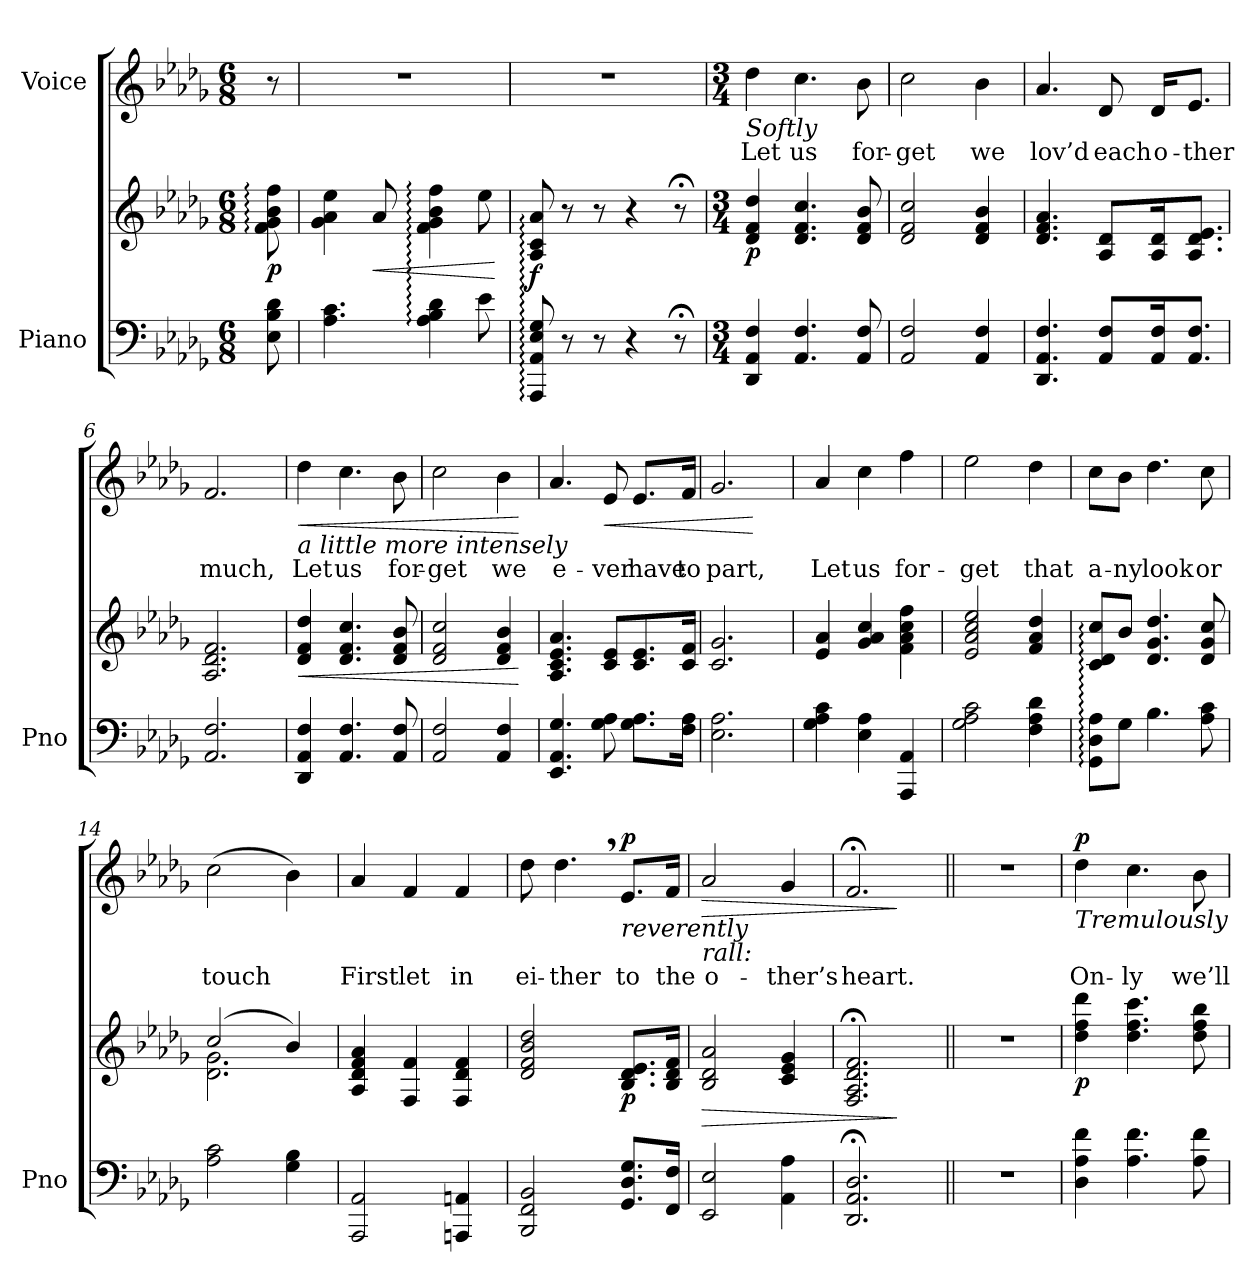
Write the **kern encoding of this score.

**kern	**kern	**dynam	**kern	**text	**dynam
*part2	*part2	*part2	*part1	*part1	*part1
*staff3	*staff2	*staff2/3	*staff1	*staff1	*staff1
*I"Piano	*	*	*I"Voice	*	*
*I'Pno	*	*	*	*	*
*clefF4	*clefG2	*	*clefG2	*	*
*k[b-e-a-d-g-]	*k[b-e-a-d-g-]	*	*k[b-e-a-d-g-]	*	*
*M6/8	*M6/8	*	*M6/8	*	*
=	=	=	=	=	=
!	!	!LO:DY:b	!	!	!
8E-\ 8B-\ 8d-\	8f\:: 8g-\:: 8b-\:: 8ff\::	p	8r	.	.
=1	=1	=1	=1	=1	=1
4.A-\ 4.c\	4g-\ 4a-\ 4ee-\	.	2.r	.	.
!	!	!LO:HP:b	!	!	!
.	8a-/	<	.	.	.
4A-\:: 4B-\:: 4d-\::	4f\:: 4g-\:: 4b-\:: 4ff\::	.	.	.	.
8e-\	8ee-\	.	.	.	.
.	.	[	.	.	.
=2	=2	=2	=2	=2	=2
!	!	!LO:DY:b	!	!	!
8AAA-/:: 8AA-/:: 8E-/:: 8G-/::	8A-/:: 8c/:: 8a-/::	f	2.r	.	.
8r	8r	.	.	.	.
8r	8r	.	.	.	.
4r	4r	.	.	.	.
8r;<	8r;<	.	.	.	.
=3	=3	=3	=3	=3	=3
*M3/4	*M3/4	*	*M3/4	*	*
!	!	!	!LO:TX:b:i:t=Softly	!	!
!	!	!LO:DY:b	!	!LO:LY:b	!
4DD-/ 4AA-/ 4F/	4d-/ 4f/ 4dd-/	p	4dd-\	Let	.
!	!	!	!	!LO:LY:b	!
4.AA-/ 4.F/	4.d-/ 4.f/ 4.cc/	.	4.cc\	us	.
!	!	!	!	!LO:LY:b	!
8AA-/ 8F/	8d-/ 8f/ 8b-/	.	8b-\	for-	.
=4	=4	=4	=4	=4	=4
!	!	!	!	!LO:LY:b	!
2AA-/ 2F/	2d-/ 2f/ 2cc/	.	2cc\	-get	.
!	!	!	!	!LO:LY:b	!
4AA-/ 4F/	4d-/ 4f/ 4b-/	.	4b-\	we	.
!!LO:LB:g=z
=5	=5	=5	=5	=5	=5
!	!	!	!	!LO:LY:b	!
4.DD-/ 4.AA-/ 4.F/	4.d-/ 4.f/ 4.a-/	.	4.a-/	lov’d	.
!	!	!	!	!LO:LY:b	!
8AA-/ 8F/L	8A-/ 8d-/L	.	8d-/	each	.
!	!	!	!	!LO:LY:b	!
16AA-/ 16F/K	16A-/ 16d-/K	.	16d-/KL	o-	.
!	!	!	!	!LO:LY:b	!
8.AA-/ 8.F/J	8.A-/ 8.d-/ 8.e-/J	.	8.e-/J	-ther	.
=6	=6	=6	=6	=6	=6
!	!	!	!	!LO:LY:b	!
2.AA-/ 2.F/	2.A-/ 2.d-/ 2.f/	.	2.f/	much,	.
=7	=7	=7	=7	=7	=7
!	!	!	!LO:TX:b:i:t=a little more intensely	!	!
!	!	!LO:HP:b	!	!LO:LY:b	!LO:HP:b
4DD-/ 4AA-/ 4F/	4d-/ 4f/ 4dd-/	<	4dd-\	Let	<
!	!	!	!	!LO:LY:b	!
4.AA-/ 4.F/	4.d-/ 4.f/ 4.cc/	.	4.cc\	us	.
!	!	!	!	!LO:LY:b	!
8AA-/ 8F/	8d-/ 8f/ 8b-/	.	8b-\	for-	.
=8	=8	=8	=8	=8	=8
!	!	!	!	!LO:LY:b	!
2AA-/ 2F/	2d-/ 2f/ 2cc/	.	2cc\	-get	.
!	!	!	!	!LO:LY:b	!
4AA-/ 4F/	4d-/ 4f/ 4b-/	.	4b-\	we	.
.	.	[	.	.	[
=9	=9	=9	=9	=9	=9
!	!	!	!	!LO:LY:b	!
4.EE-/ 4.AA-/ 4.G-/	4.A-/ 4.c/ 4.e-/ 4.a-/	.	4.a-/	e-	.
!	!	!	!	!LO:LY:b	!LO:HP:b
8G-\ 8A-\	8c/ 8e-/L	.	8e-/	-ver	<
!	!	!	!	!LO:LY:b	!
8.G-\ 8.A-\L	8.c/ 8.e-/	.	8.e-/L	have	.
!	!	!	!	!LO:LY:b	!
16F\ 16A-\Jk	16c/ 16f/Jk	.	16f/Jk	to	.
=10	=10	=10	=10	=10	=10
!	!	!	!	!LO:LY:b	!
2.E-\ 2.A-\	2.c/ 2.g-/	.	2.g-/	part,	.
.	.	.	.	.	[
!!LO:LB:g=z
=11	=11	=11	=11	=11	=11
!	!	!	!	!LO:LY:b	!
4G-\ 4A-\ 4c\	4e-/ 4a-/	.	4a-/	Let	.
!	!	!	!	!LO:LY:b	!
4E-\ 4A-\	4g-/ 4a-/ 4cc/	.	4cc\	us	.
!	!	!	!	!LO:LY:b	!
4AAA-/ 4AA-/	4f\ 4a-\ 4cc\ 4ff\	.	4ff\	for-	.
=12	=12	=12	=12	=12	=12
!	!	!	!	!LO:LY:b	!
2G-\ 2A-\ 2c\	2e-/ 2a-/ 2cc/ 2ee-/	.	2ee-\	-get	.
!	!	!	!	!LO:LY:b	!
4F\ 4A-\ 4d-\	4f/ 4a-/ 4dd-/	.	4dd-\	that	.
=13	=13	=13	=13	=13	=13
!	!	!	!	!LO:LY:b	!
8GG-\:: 8D-\:: 8A-\::L	8c/:: 8d-/:: 8cc/::L	.	8cc\L	a-	.
!	!	!	!	!LO:LY:b	!
8G-\J	8b-/J	.	8b-\J	-ny	.
!	!	!	!	!LO:LY:b	!
4.B-\	4.d-/ 4.g-/ 4.dd-/	.	4.dd-\	look	.
!	!	!	!	!LO:LY:b	!
8A-\ 8c\	8d-/ 8g-/ 8cc/	.	8cc\	or	.
=14	=14	=14	=14	=14	=14
*	*^	*	*	*	*
!	!	!	!	!	!LO:LY:b	!
2A-\ 2c\	(2cc/	2.d-\ 2.g-\	.	(2cc\	touch	.
4G-\ 4B-\	4b-/)	.	.	4b-\)	.	.
*	*v	*v	*	*	*	*
=15	=15	=15	=15	=15	=15
!	!	!	!	!LO:LY:b	!
2AAA-/ 2AA-/	4A-/ 4d-/ 4f/ 4a-/	.	4a-/	First	.
!	!	!	!	!LO:LY:b	!
.	4F/ 4f/	.	4f/	let	.
!	!	!	!	!LO:LY:b	!
4AAAn/ 4AAn/	4F/ 4d-/ 4f/	.	4f/	in	.
=16	=16	=16	=16	=16	=16
!	!	!	!	!LO:LY:b	!
2BBB-/ 2FF/ 2BB-/	2d-/ 2f/ 2b-/ 2dd-/	.	8dd-\	ei-	.
!	!	!	!	!LO:LY:b	!
.	.	.	4.dd-,\	-ther	.
!	!	!	!LO:TX:b:i:t=reverently	!	!
!	!	!LO:DY:b	!	!LO:LY:b	!LO:DY:a
8.GG-/ 8.D-/ 8.G-/L	8.B-/ 8.d-/ 8.e-/L	p	8.e-/L	to	p
!	!	!	!	!LO:LY:b	!
16FF/ 16F/Jk	16B-/ 16d-/ 16f/Jk	.	16f/Jk	the	.
!!LO:PB:g=z
=17	=17	=17	=17	=17	=17
!	!	!	!LO:TX:b:i:t=rall&colon;	!	!
!	!	!LO:HP:b	!	!LO:LY:b	!LO:HP:b
2EE-/ 2E-/	2B-/ 2d-/ 2a-/	>	2a-/	o-	>
!	!	!	!	!LO:LY:b	!
4AA-\ 4A-\	4c/ 4e-/ 4g-/	.	4g-/	-ther’s	.
=18	=18	=18	=18	=18	=18
!	!	!	!	!LO:LY:b	!
2.DD-/;< 2.AA-/;< 2.D-/;<	2.F/;< 2.A-/;< 2.d-/;< 2.f/;<	.	2.f;</	heart.	.
.	.	]	.	.	]
=19||	=19||	=19||	=19||	=19||	=19||
2.r	2.r	.	2.r	.	.
=20	=20	=20	=20	=20	=20
!	!	!	!LO:TX:b:i:t=Tremulously	!	!
!	!	!LO:DY:b	!	!LO:LY:b	!LO:DY:a
4D-\ 4A-\ 4f\	4dd-\ 4ff\ 4ddd-\	p	4dd-\	On-	p
!	!	!	!	!LO:LY:b	!
4.A-\ 4.f\	4.dd-\ 4.ff\ 4.ccc\	.	4.cc\	-ly	.
!	!	!	!	!LO:LY:b	!
8A-\ 8f\	8dd-\ 8ff\ 8bb-\	.	8b-\	we’ll	.
=	=	=	=	=	=
*-	*-	*-	*-	*-	*-
